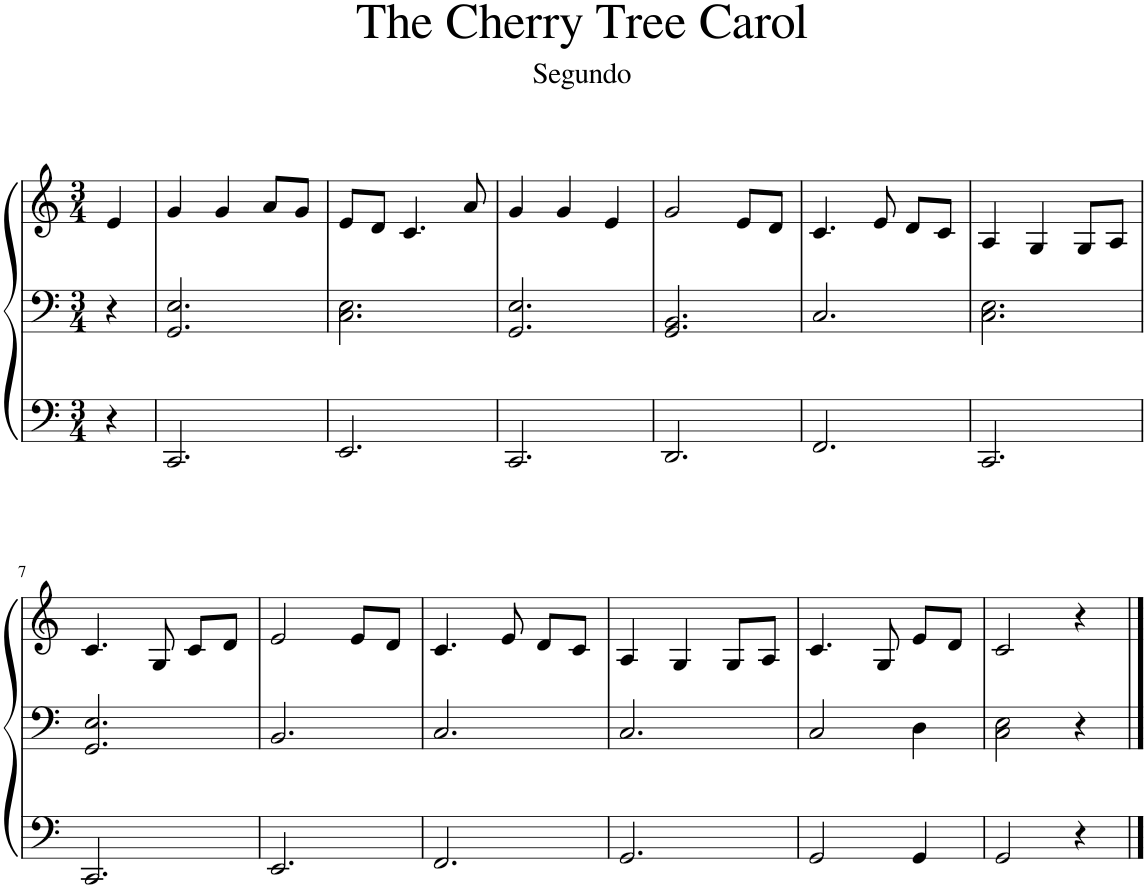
**kern	**kern	**kern
*part1	*part1	*part1
*staff3	*staff2	*staff1
*I"Piano	*	*
*I'Pno.	*	*
*clefF4	*clefF4	*clefG2
*k[]	*k[]	*k[]
*M3/4	*M3/4	*M3/4
=	=	=
4r	4r	4e/
=1	=1	=1
2.CC/	2.GG/ 2.E/	4g/
.	.	4g/
.	.	8a/L
.	.	8g/J
=2	=2	=2
2.EE/	2.C\ 2.E\	8e/L
.	.	8d/J
.	.	4.c/
.	.	8a/
=3	=3	=3
2.CC/	2.GG/ 2.E/	4g/
.	.	4g/
.	.	4e/
=4	=4	=4
2.DD/	2.GG/ 2.BB/	2g/
.	.	8e/L
.	.	8d/J
=5	=5	=5
2.FF/	2.C/	4.c/
.	.	8e/
.	.	8d/L
.	.	8c/J
=6	=6	=6
2.CC/	2.C\ 2.E\	4A/
.	.	4G/
.	.	8G/L
.	.	8A/J
!!LO:LB:g=z
=7	=7	=7
2.CC/	2.GG/ 2.E/	4.c/
.	.	8G/
.	.	8c/L
.	.	8d/J
=8	=8	=8
2.EE/	2.BB/	2e/
.	.	8e/L
.	.	8d/J
=9	=9	=9
2.FF/	2.C/	4.c/
.	.	8e/
.	.	8d/L
.	.	8c/J
=10	=10	=10
2.GG/	2.C/	4A/
.	.	4G/
.	.	8G/L
.	.	8A/J
=11	=11	=11
2GG/	2C/	4.c/
.	.	8G/
4GG/	4D\	8e/L
.	.	8d/J
=12	=12	=12
2GG/	2C\ 2E\	2c/
4r	4r	4r
==	==	==
*-	*-	*-
